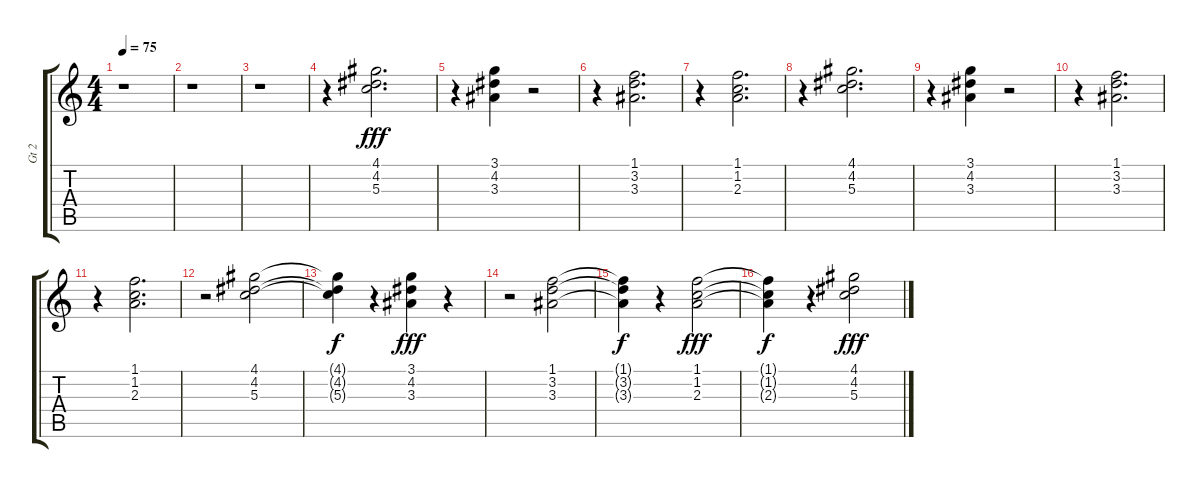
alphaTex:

\track ("Gt 2" "Gt 2") {instrument distortionguitar}
\staff {score tabs}
\tuning (E4 B3 G3 D3 A2 E2) {hide}
\ts (4 4)
\tempo 75
\clef g2
\ks c
r.1{dy fff} |
r.1 |
r.1 |
r.4 (4.1 4.2 5.3).2{d} |
r.4 (3.1 4.2 3.3).4 r.2 |
r.4 (1.1 3.2 3.3).2{d} |
r.4 (1.1 1.2 2.3).2{d} |
r.4 (4.1 4.2 5.3).2{d} |
r.4 (3.1 4.2 3.3).4 r.2 |
r.4 (1.1 3.2 3.3).2{d} |
r.4 (1.1 1.2 2.3).2{d} |
r.2 (4.1 4.2 5.3).2 |
(4.1{t} 4.2{t} 5.3{t}).4{dy f} r.4 (3.1 4.2 3.3).4{dy fff} r.4 |
r.2 (1.1 3.2 3.3).2 |
(1.1{t} 3.2{t} 3.3{t}).4{dy f} r.4 (1.1 1.2 2.3).2{dy fff} |
(1.1{t} 1.2{t} 2.3{t}).4{dy f} r.4 (4.1 4.2 5.3).2{dy fff}
